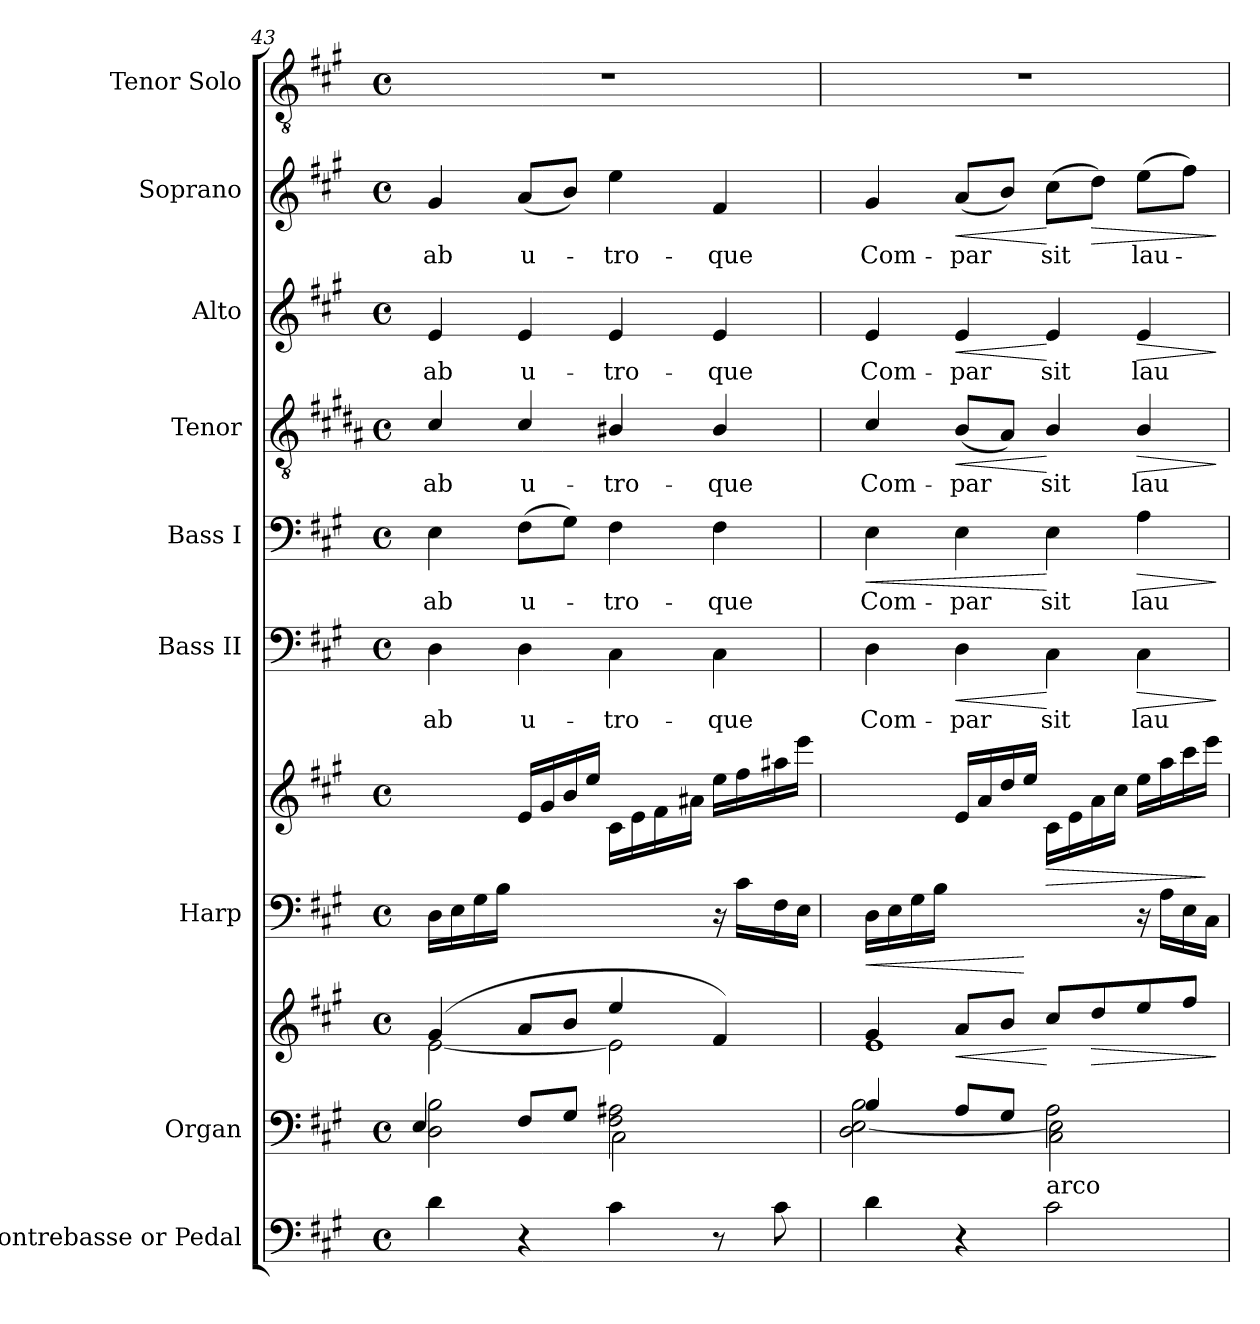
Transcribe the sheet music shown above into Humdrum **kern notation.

**kern	**kern	**kern	**dynam	**kern	**kern	**dynam	**kern	**text	**dynam	**kern	**text	**dynam	**kern	**text	**dynam	**kern	**text	**dynam	**kern	**text	**dynam	**kern
*part9	*part8	*part8	*part8	*part7	*part7	*part7	*part6	*part6	*part6	*part5	*part5	*part5	*part4	*part4	*part4	*part3	*part3	*part3	*part2	*part2	*part2	*part1
*staff11	*staff10	*staff9	*staff9/10	*staff8	*staff7	*staff7/8	*staff6	*staff6	*staff6	*staff5	*staff5	*staff5	*staff4	*staff4	*staff4	*staff3	*staff3	*staff3	*staff2	*staff2	*staff2	*staff1
*I"Contrebasse  or Pedal	*I"Organ	*	*	*I"Harp	*	*	*I"Bass II	*	*	*I"Bass I	*	*	*I"Tenor	*	*	*I"Alto	*	*	*I"Soprano	*	*	*I"Tenor Solo
*	*	*	*	*I'Hp	*	*	*I'B-II	*	*	*I'B-I	*	*	*I'T.	*	*	*I'A.	*	*	*I'S.	*	*	*I'Ts
*clefF4	*clefF4	*clefG2	*	*clefF4	*clefG2	*	*clefF4	*	*	*clefF4	*	*	*clefGv2	*	*	*clefG2	*	*	*clefG2	*	*	*clefGv2
*	*	*	*	*	*	*	*	*	*	*	*	*	*ITrd1c2	*	*	*	*	*	*	*	*	*
*k[f#c#g#]	*k[f#c#g#]	*k[f#c#g#]	*	*k[f#c#g#]	*k[f#c#g#]	*	*k[f#c#g#]	*	*	*k[f#c#g#]	*	*	*k[f#c#g#]	*	*	*k[f#c#g#]	*	*	*k[f#c#g#]	*	*	*k[f#c#g#]
*A:	*A:	*A:	*	*A:	*A:	*	*A:	*	*	*A:	*	*	*A:	*	*	*A:	*	*	*A:	*	*	*A:
*M4/4	*M4/4	*M4/4	*	*M4/4	*M4/4	*	*M4/4	*	*	*M4/4	*	*	*M4/4	*	*	*M4/4	*	*	*M4/4	*	*	*M4/4
*met(c)	*met(c)	*met(c)	*	*met(c)	*met(c)	*	*met(c)	*	*	*met(c)	*	*	*met(c)	*	*	*met(c)	*	*	*met(c)	*	*	*met(c)
=43	=43	=43	=43	=43	=43	=43	=43	=43	=43	=43	=43	=43	=43	=43	=43	=43	=43	=43	=43	=43	=43	=43
*	*^	*^	*	*	*^	*	*	*	*	*	*	*	*	*	*	*	*	*	*	*	*	*
!	!	!	!	!	!	!	!	!	!	!	!LO:LY:b	!	!	!LO:LY:b	!	!	!LO:LY:b	!	!	!LO:LY:b	!	!	!LO:LY:b	!	!
4d\	2D\ 2B\	4E/	(>4g#/	[<2e\	.	16D\LL	2ryy	4ryy	.	4D\	ab	.	4E\	ab	.	4B/	ab	.	4e/	ab	.	4g#/	ab	.	1r
.	.	.	.	.	.	16E\	.	.	.	.	.	.	.	.	.	.	.	.	.	.	.	.	.	.	.
.	.	.	.	.	.	16G#\	.	.	.	.	.	.	.	.	.	.	.	.	.	.	.	.	.	.	.
.	.	.	.	.	.	16B\JJ	.	.	.	.	.	.	.	.	.	.	.	.	.	.	.	.	.	.	.
!	!	!	!	!	!	!	!	!	!	!	!LO:LY:b	!	!	!LO:LY:b	!	!	!LO:LY:b	!	!	!LO:LY:b	!	!	!LO:LY:b	!	!
4r	.	8F#/L	8a/L	.	.	2ryy	.	16e/LL	.	4D\	u-	.	(>8F#\L	u-	.	4B/	u-	.	4e/	u-	.	(<8a/L	u-	.	.
.	.	.	.	.	.	.	.	16g#/	.	.	.	.	.	.	.	.	.	.	.	.	.	.	.	.	.
.	.	8G#/J	8b/J	.	.	.	.	16b/	.	.	.	.	8G#\J)	.	.	.	.	.	.	.	.	8b/J)	.	.	.
.	.	.	.	.	.	.	.	16ee/JJ	.	.	.	.	.	.	.	.	.	.	.	.	.	.	.	.	.
!	!	!	!	!	!	!	!	!	!	!	!LO:LY:b	!	!	!LO:LY:b	!	!	!LO:LY:b	!	!	!LO:LY:b	!	!	!LO:LY:b	!	!
4c#\	2F#\ 2A#X\	2C#\	4ee/	2e\]	.	.	4ryy	16c#\LL	.	4C#\	-tro-	.	4F#\	-tro-	.	4A#X/	-tro-	.	4e/	-tro-	.	4ee\	-tro-	.	.
.	.	.	.	.	.	.	.	16e\	.	.	.	.	.	.	.	.	.	.	.	.	.	.	.	.	.
.	.	.	.	.	.	.	.	16f#\	.	.	.	.	.	.	.	.	.	.	.	.	.	.	.	.	.
.	.	.	.	.	.	.	.	16a#X\JJ	.	.	.	.	.	.	.	.	.	.	.	.	.	.	.	.	.
!	!	!	!	!	!	!	!	!	!	!	!LO:LY:b	!	!	!LO:LY:b	!	!	!LO:LY:b	!	!	!LO:LY:b	!	!	!LO:LY:b	!	!
8r	.	.	4f#/)	.	.	16r	16ee\LL	4ryy	.	4C#\	-que	.	4F#\	-que	.	4A#/	-que	.	4e/	-que	.	4f#/	-que	.	.
.	.	.	.	.	.	16c#\LL	16ff#\	.	.	.	.	.	.	.	.	.	.	.	.	.	.	.	.	.	.
8c#\	.	.	.	.	.	16F#\	16aa#X\	.	.	.	.	.	.	.	.	.	.	.	.	.	.	.	.	.	.
.	.	.	.	.	.	16E\JJ	16eee\JJ	.	.	.	.	.	.	.	.	.	.	.	.	.	.	.	.	.	.
!!LO:PB:g=z
=44	=44	=44	=44	=44	=44	=44	=44	=44	=44	=44	=44	=44	=44	=44	=44	=44	=44	=44	=44	=44	=44	=44	=44	=44	=44
!	!	!	!	!	!	!	!	!	!LO:HP:b=2	!	!LO:LY:b	!	!	!LO:LY:b	!LO:HP:b	!	!LO:LY:b	!	!	!LO:LY:b	!	!	!LO:LY:b	!	!
4d\	4B/	2D\ [<2E\ 2B\	4g#/	1e	.	16D\LL	2ryy	4ryy	<	4D\	Com-	.	4E\	Com-	<	4B/	Com-	.	4e/	Com-	.	4g#/	Com-	.	1r
.	.	.	.	.	.	16E\	.	.	.	.	.	.	.	.	.	.	.	.	.	.	.	.	.	.	.
.	.	.	.	.	.	16G#\	.	.	.	.	.	.	.	.	.	.	.	.	.	.	.	.	.	.	.
.	.	.	.	.	.	16B\JJ	.	.	.	.	.	.	.	.	.	.	.	.	.	.	.	.	.	.	.
!	!	!	!	!	!LO:HP:b	!	!	!	!	!	!LO:LY:b	!LO:HP:b	!	!LO:LY:b	!	!	!LO:LY:b	!LO:HP:b	!	!LO:LY:b	!LO:HP:b	!	!LO:LY:b	!LO:HP:b	!
4r	8A/L	.	8a/L	.	<	2ryy	.	16e/LL	.	4D\	-par	<	4E\	-par	.	(<8A/L	-par	<	4e/	-par	<	(<8a/L	-par	<	.
.	.	.	.	.	.	.	.	16a/	.	.	.	.	.	.	.	.	.	.	.	.	.	.	.	.	.
.	8G#/J	.	8b/J	.	.	.	.	16dd/	.	.	.	.	.	.	.	8G#/J)	.	.	.	.	.	8b/J)	.	.	.
.	.	.	.	.	.	.	.	16ee/JJ	[	.	.	.	.	.	.	.	.	.	.	.	.	.	.	.	.
!LO:TX:a:t=arco	!	!	!	!	!	!	!	!	!	!	!	!	!	!	!	!	!	!	!	!	!	!	!	!	!
!	!	!	!	!	!	!	!	!	!LO:HP:b	!	!LO:LY:b	!	!	!LO:LY:b	!	!	!LO:LY:b	!	!	!LO:LY:b	!	!	!LO:LY:b	!	!
2c#\	2A\	2C#\ 2E\]	8cc#/L	.	[	.	4ryy	16c#\LL	>	4C#\	sit	[	4E\	sit	[	4A/	sit	[	4e/	sit	[	(>8cc#\L	sit	[	.
.	.	.	.	.	.	.	.	16e\	.	.	.	.	.	.	.	.	.	.	.	.	.	.	.	.	.
!	!	!	!	!	!LO:HP:b	!	!	!	!	!	!	!	!	!	!	!	!	!	!	!	!	!	!	!LO:HP:b	!
.	.	.	8dd/	.	>	.	.	16a\	.	.	.	.	.	.	.	.	.	.	.	.	.	8dd\J)	.	>	.
.	.	.	.	.	.	.	.	16cc#\JJ	.	.	.	.	.	.	.	.	.	.	.	.	.	.	.	.	.
!	!	!	!	!	!	!	!	!	!	!	!LO:LY:b	!LO:HP:b	!	!LO:LY:b	!LO:HP:b	!	!LO:LY:b	!LO:HP:b	!	!LO:LY:b	!LO:HP:b	!	!LO:LY:b	!	!
.	.	.	8ee/	.	.	16r	16ee\LL	4ryy	.	4C#\	lau-	>	4A\	lau-	>	4A/	lau-	>	4e/	lau-	>	(>8ee\L	lau-	.	.
.	.	.	.	.	.	16A\LL	16aa\	.	.	.	.	.	.	.	.	.	.	.	.	.	.	.	.	.	.
.	.	.	8ff#/J	.	.	16E\	16ccc#\	.	.	.	.	.	.	.	.	.	.	.	.	.	.	8ff#\J)	.	.	.
.	.	.	.	.	.	16C#\JJ	16eee\JJ	.	]	.	.	.	.	.	.	.	.	.	.	.	.	.	.	.	.
*	*v	*v	*	*	*	*	*v	*v	*	*	*	*	*	*	*	*	*	*	*	*	*	*	*	*	*
*	*	*v	*v	*	*	*	*	*	*	*	*	*	*	*	*	*	*	*	*	*	*	*	*
.	.	.	]	.	.	.	.	.	]	.	.	]	.	.	]	.	.	]	.	.	]	.
=	=	=	=	=	=	=	=	=	=	=	=	=	=	=	=	=	=	=	=	=	=	=
*-	*-	*-	*-	*-	*-	*-	*-	*-	*-	*-	*-	*-	*-	*-	*-	*-	*-	*-	*-	*-	*-	*-
